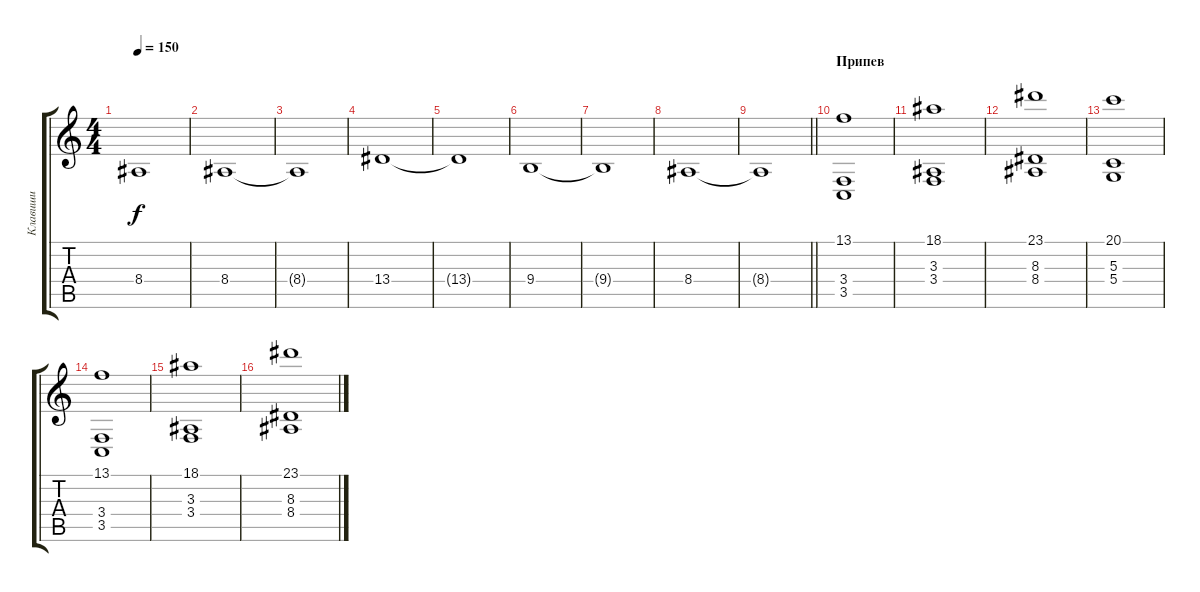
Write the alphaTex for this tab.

\track ("Клавиши" "Клавиши") {instrument synthstrings1}
\staff {score tabs}
\tuning (E4 B3 G3 D3 A2 E2) {hide}
\ts (4 4)
\tempo 150
\clef g2
\ks c
8.4{t}.1{dy f} |
8.4.1 |
8.4{t}.1 |
13.4.1 |
13.4{t}.1 |
9.4.1 |
9.4{t}.1 |
8.4.1 |
\barLineRight lightlight
8.4{t}.1 |
\section ("" "Припев")
(13.1 3.4 3.5).1 |
(18.1 3.3 3.4).1 |
(23.1 8.3 8.4).1 |
(20.1 5.3 5.4).1 |
(13.1 3.4 3.5).1 |
(18.1 3.3 3.4).1 |
(23.1 8.3 8.4).1
